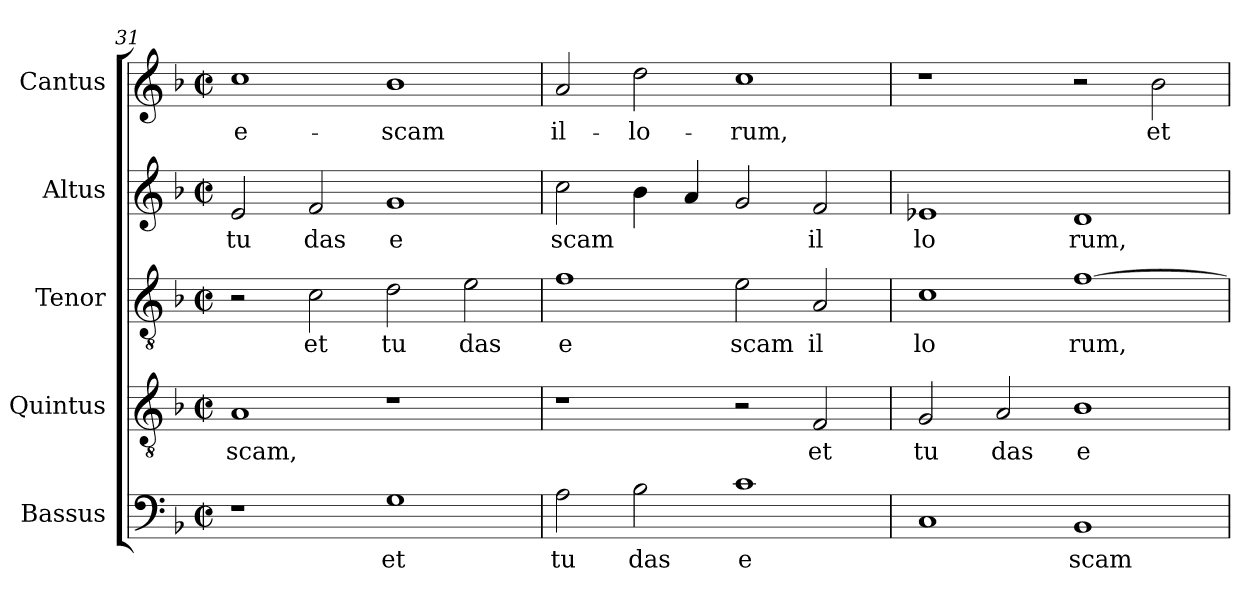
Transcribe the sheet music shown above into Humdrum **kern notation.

**kern	**text	**kern	**text	**kern	**text	**kern	**text	**kern	**text
*part5	*part5	*part4	*part4	*part3	*part3	*part2	*part2	*part1	*part1
*staff5	*staff5	*staff4	*staff4	*staff3	*staff3	*staff2	*staff2	*staff1	*staff1
*I"Bassus	*	*I"Quintus	*	*I"Tenor	*	*I"Altus	*	*I"Cantus	*
!!LO:PB:g=z
*clefF4	*	*clefGv2	*	*clefGv2	*	*clefG2	*	*clefG2	*
*k[b-]	*	*k[b-]	*	*k[b-]	*	*k[b-]	*	*k[b-]	*
*F:	*	*F:	*	*F:	*	*F:	*	*F:	*
*M2/2	*	*M2/2	*	*M2/2	*	*M2/2	*	*M2/2	*
*met(c|)	*	*met(c|)	*	*met(c|)	*	*met(c|)	*	*met(c|)	*
=31	=31	=31	=31	=31	=31	=31	=31	=31	=31
!	!	!	!LO:LY:b:cj	!	!	!	!LO:LY:b:cj	!	!LO:LY:b:cj
1r	.	1A	scam,	2r	.	2e/	tu	1cc	e-
!	!	!	!	!	!LO:LY:b:cj	!	!LO:LY:b:cj	!	!
.	.	.	.	2c\	et	2f/	das	.	.
!	!LO:LY:b:cj	!	!	!	!LO:LY:b:cj	!	!LO:LY:b:cj	!	!LO:LY:b:cj
1G	et	1r	.	2d\	tu	1g	e	1b-	-scam
!	!	!	!	!	!LO:LY:b:cj	!	!	!	!
.	.	.	.	2e\	das	.	.	.	.
=32	=32	=32	=32	=32	=32	=32	=32	=32	=32
!	!LO:LY:b:cj	!	!	!	!LO:LY:b:cj	!	!LO:LY:b:cj	!	!LO:LY:b:cj
2A\	tu	1r	.	1f	e	2cc\	scam	2a/	il-
!	!LO:LY:b:cj	!	!	!	!	!	!LO:LY:b:cj	!	!LO:LY:b:cj
2B-\	das	.	.	.	.	4b-\	.	2dd\	-lo-
!	!	!	!	!	!	!	!LO:LY:b:cj	!	!
.	.	.	.	.	.	4a/	.	.	.
!	!LO:LY:b:cj	!	!	!	!LO:LY:b:cj	!	!LO:LY:b:cj	!	!LO:LY:b:cj
1c	e	2r	.	2e\	scam	2g/	.	1cc	-rum,
!	!	!	!LO:LY:b:cj	!	!LO:LY:b:cj	!	!LO:LY:b:cj	!	!
.	.	2F/	et	2A/	il	2f/	il	.	.
=33	=33	=33	=33	=33	=33	=33	=33	=33	=33
!	!LO:LY:b:cj	!	!LO:LY:b:cj	!	!LO:LY:b:cj	!	!LO:LY:b:cj	!	!
1C	.	2G/	tu	1c	lo	1e-X	lo	1r	.
!	!	!	!LO:LY:b:cj	!	!	!	!	!	!
.	.	2A/	das	.	.	.	.	.	.
!	!LO:LY:b:cj	!	!LO:LY:b:cj	!	!LO:LY:b:cj	!	!LO:LY:b:cj	!	!
1BB-	scam	1B-	e	[>1f	rum,	1d	rum,	2r	.
!	!	!	!	!	!	!	!	!	!LO:LY:b:cj
.	.	.	.	.	.	.	.	2b-\	et
=	=	=	=	=	=	=	=	=	=
*-	*-	*-	*-	*-	*-	*-	*-	*-	*-
